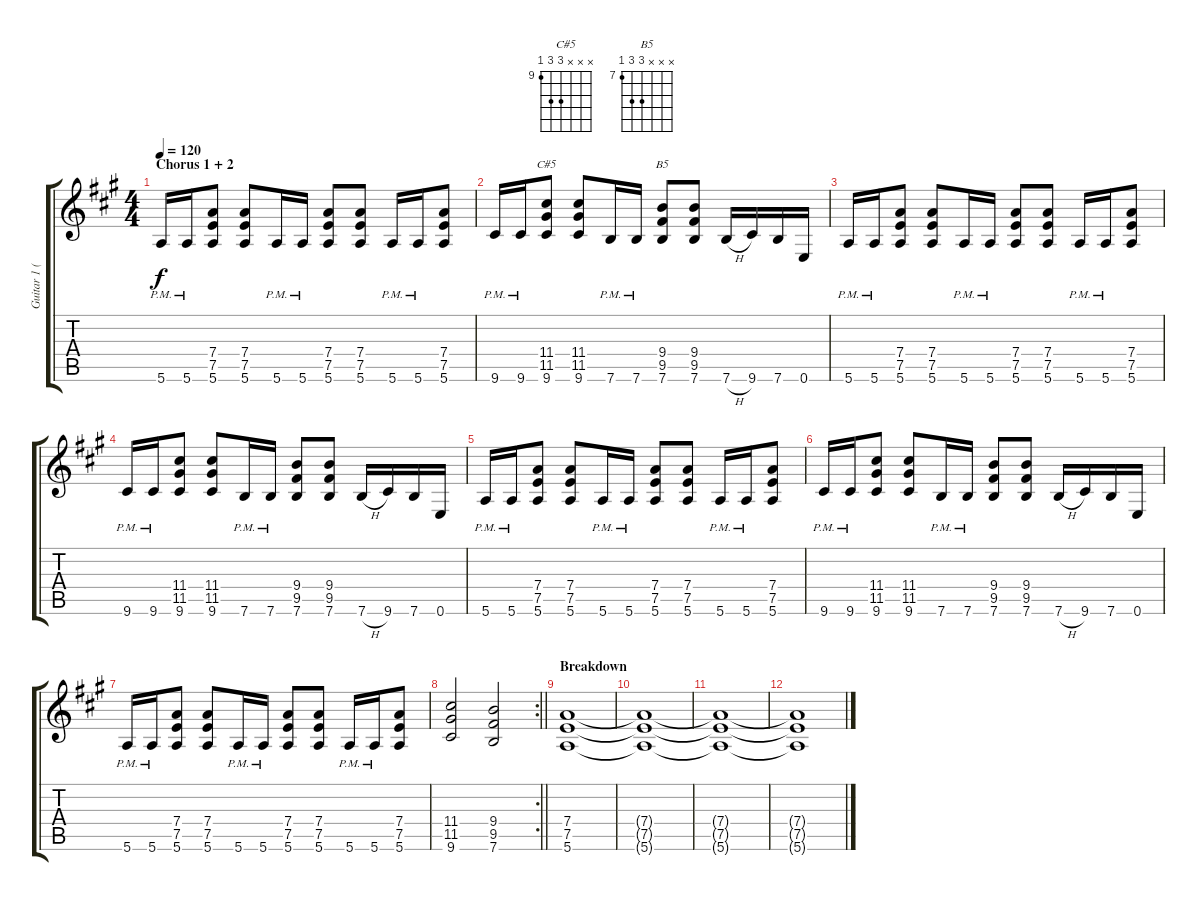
\track ("Guitar 1 (Joe)" "Guitar 1 (") {instrument distortionguitar}
\staff {score tabs}
\tuning (E4 B3 G3 D3 A2 E2) {hide}
\chord ("C#5" x x x 11 11 9) {firstfret 9}
\chord ("B5" x x x 9 9 7) {firstfret 7}
\ts (4 4)
\section ("" "Chorus 1 + 2")
\tempo 120
\clef g2
\ks a
5.6{pm}.16{dy f} 5.6{pm}.16 (7.4 7.5 5.6).8 (7.4 7.5 5.6).8 5.6{pm}.16 5.6{pm}.16 (7.4 7.5 5.6).8 (7.4 7.5 5.6).8 5.6{pm}.16 5.6{pm}.16 (7.4 7.5 5.6).8 |
9.6{pm}.16 9.6{pm}.16 (11.4 11.5 9.6).8{ch "C#5"} (11.4 11.5 9.6).8 7.6{pm}.16 7.6{pm}.16 (9.4 9.5 7.6).8{ch "B5"} (9.4 9.5 7.6).8 7.6{h}.16 9.6.16 7.6.16 0.6.16 |
5.6{pm}.16 5.6{pm}.16 (7.4 7.5 5.6).8 (7.4 7.5 5.6).8 5.6{pm}.16 5.6{pm}.16 (7.4 7.5 5.6).8 (7.4 7.5 5.6).8 5.6{pm}.16 5.6{pm}.16 (7.4 7.5 5.6).8 |
9.6{pm}.16 9.6{pm}.16 (11.4 11.5 9.6).8 (11.4 11.5 9.6).8 7.6{pm}.16 7.6{pm}.16 (9.4 9.5 7.6).8 (9.4 9.5 7.6).8 7.6{h}.16 9.6.16 7.6.16 0.6.16 |
5.6{pm}.16 5.6{pm}.16 (7.4 7.5 5.6).8 (7.4 7.5 5.6).8 5.6{pm}.16 5.6{pm}.16 (7.4 7.5 5.6).8 (7.4 7.5 5.6).8 5.6{pm}.16 5.6{pm}.16 (7.4 7.5 5.6).8 |
9.6{pm}.16 9.6{pm}.16 (11.4 11.5 9.6).8 (11.4 11.5 9.6).8 7.6{pm}.16 7.6{pm}.16 (9.4 9.5 7.6).8 (9.4 9.5 7.6).8 7.6{h}.16 9.6.16 7.6.16 0.6.16 |
5.6{pm}.16 5.6{pm}.16 (7.4 7.5 5.6).8 (7.4 7.5 5.6).8 5.6{pm}.16 5.6{pm}.16 (7.4 7.5 5.6).8 (7.4 7.5 5.6).8 5.6{pm}.16 5.6{pm}.16 (7.4 7.5 5.6).8 |
\rc 2
\barLineRight lightlight
(11.4 11.5 9.6).2 (9.4 9.5 7.6).2 |
\section ("" "Breakdown")
(7.4 7.5 5.6).1 |
(7.4{t} 7.5{t} 5.6{t}).1 |
(7.4{t} 7.5{t} 5.6{t}).1 |
(7.4{t} 7.5{t} 5.6{t}).1
